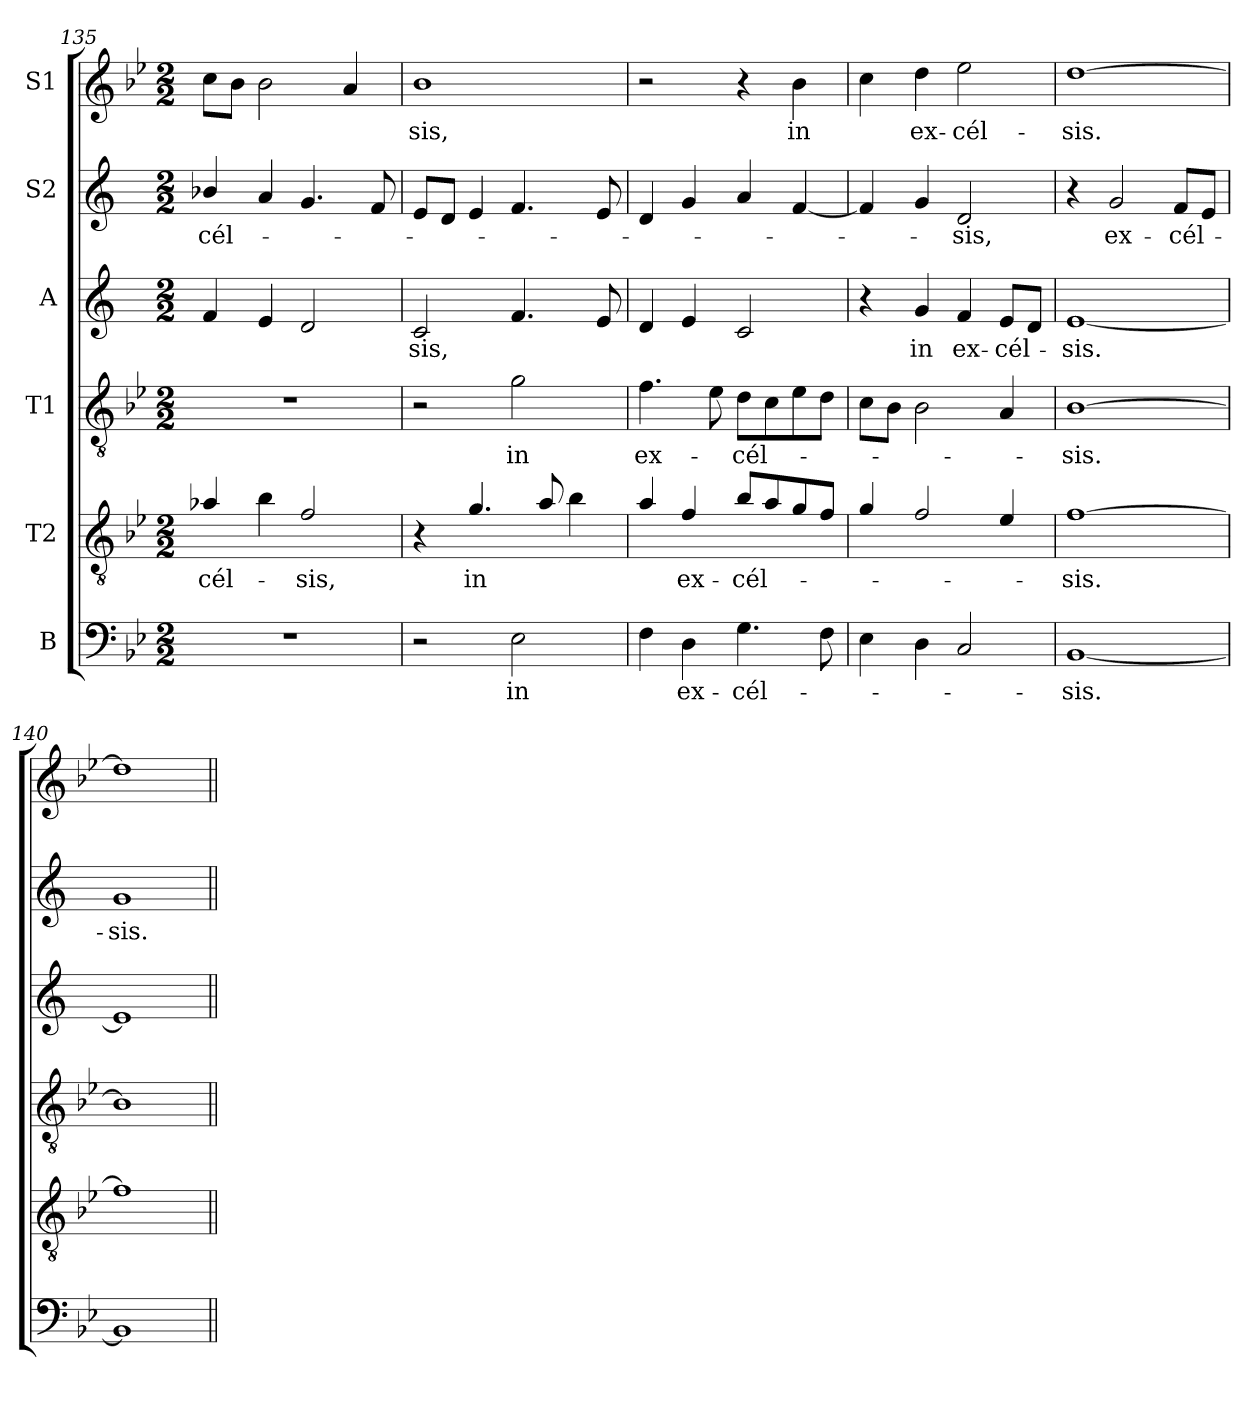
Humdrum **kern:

**kern	**text	**kern	**text	**kern	**text	**kern	**text	**kern	**text	**kern	**text
*part6	*part6	*part5	*part5	*part4	*part4	*part3	*part3	*part2	*part2	*part1	*part1
*staff6	*staff6	*staff5	*staff5	*staff4	*staff4	*staff3	*staff3	*staff2	*staff2	*staff1	*staff1
*I"B	*	*I"T2	*	*I"T1	*	*I"A	*	*I"S2	*	*I"S1	*
!!LO:PB:g=z
*clefF4	*	*clefGv2	*	*clefGv2	*	*clefG2	*	*clefG2	*	*clefG2	*
*	*	*ITrd8c14	*	*	*	*ITrd1c2	*	*ITrd1c2	*	*	*
*k[b-e-]	*	*k[b-e-]	*	*k[b-e-]	*	*k[b-e-]	*	*k[b-e-]	*	*k[b-e-]	*
*B-:	*	*B-:	*	*B-:	*	*B-:	*	*B-:	*	*B-:	*
*M2/2	*	*M2/2	*	*M2/2	*	*M2/2	*	*M2/2	*	*M2/2	*
=135	=135	=135	=135	=135	=135	=135	=135	=135	=135	=135	=135
!	!	!	!LO:LY:b	!	!	!	!	!	!LO:LY:b	!	!
1r	.	4A-X/	-cél-	1r	.	4e-/	.	4a-X/	-cél-	8cc\L	.
.	.	.	.	.	.	.	.	.	.	8b-\J	.
.	.	4B-\	.	.	.	4d/	.	4g/	.	2b-\	.
!	!	!	!LO:LY:b	!	!	!	!	!	!	!	!
.	.	2F/	-sis,	.	.	2c/	.	4.f/	.	.	.
.	.	.	.	.	.	.	.	.	.	4a/	.
.	.	.	.	.	.	.	.	8e-/	.	.	.
=136	=136	=136	=136	=136	=136	=136	=136	=136	=136	=136	=136
!	!	!	!	!	!	!	!LO:LY:b	!	!	!	!LO:LY:b
2r	.	4r	.	2r	.	2B-/	-sis,	8d/L	.	1b-	-sis,
.	.	.	.	.	.	.	.	8c/J	.	.	.
!	!	!	!LO:LY:b	!	!	!	!	!	!	!	!
.	.	4.G/	in	.	.	.	.	4d/	.	.	.
!	!LO:LY:b	!	!	!	!LO:LY:b	!	!	!	!	!	!
2E-\	in	.	.	2g\	in	4.e-/	.	4.e-/	.	.	.
.	.	8A/	.	.	.	.	.	.	.	.	.
.	.	4B-\	.	.	.	.	.	.	.	.	.
.	.	.	.	.	.	8d/	.	8d/	.	.	.
=137	=137	=137	=137	=137	=137	=137	=137	=137	=137	=137	=137
!	!	!	!	!	!LO:LY:b	!	!	!	!	!	!
4F\	.	4A/	.	4.f\	ex-	4c/	.	4c/	.	2r	.
!	!LO:LY:b	!	!LO:LY:b	!	!	!	!	!	!	!	!
4D\	ex-	4F/	ex-	.	.	4d/	.	4f/	.	.	.
.	.	.	.	8e-\	.	.	.	.	.	.	.
!	!LO:LY:b	!	!LO:LY:b	!	!LO:LY:b	!	!	!	!	!	!
4.G\	-cél-	8B-/L	-cél-	8d\L	-cél-	2B-/	.	4g/	.	4r	.
.	.	8A/	.	8c\	.	.	.	.	.	.	.
!	!	!	!	!	!	!	!	!	!	!	!LO:LY:b
.	.	8G/	.	8e-\	.	.	.	[4e-/	.	4b-\	in
8F\	.	8F/J	.	8d\J	.	.	.	.	.	.	.
=138	=138	=138	=138	=138	=138	=138	=138	=138	=138	=138	=138
4E-\	.	4G/	.	8c\L	.	4r	.	4e-/]	.	4cc\	.
.	.	.	.	8B-\J	.	.	.	.	.	.	.
!	!	!	!	!	!	!	!LO:LY:b	!	!	!	!LO:LY:b
4D\	.	2F/	.	2B-\	.	4f/	in	4f/	.	4dd\	ex-
!	!	!	!	!	!	!	!LO:LY:b	!	!LO:LY:b	!	!LO:LY:b
2C/	.	.	.	.	.	4e-/	ex-	2c/	-sis,	2ee-\	-cél-
!	!	!	!	!	!	!	!LO:LY:b	!	!	!	!
.	.	4E-/	.	4A/	.	8d/L	-cél-	.	.	.	.
.	.	.	.	.	.	8c/J	.	.	.	.	.
=139	=139	=139	=139	=139	=139	=139	=139	=139	=139	=139	=139
!	!LO:LY:b	!	!LO:LY:b	!	!LO:LY:b	!	!LO:LY:b	!	!	!	!LO:LY:b
[1BB-	-sis.	[1F	-sis.	[1B-	-sis.	[1d	-sis.	4r	.	[1dd	-sis.
!	!	!	!	!	!	!	!	!	!LO:LY:b	!	!
.	.	.	.	.	.	.	.	2f/	ex-	.	.
!	!	!	!	!	!	!	!	!	!LO:LY:b	!	!
.	.	.	.	.	.	.	.	8e-/L	-cél-	.	.
.	.	.	.	.	.	.	.	8d/J	.	.	.
=140	=140	=140	=140	=140	=140	=140	=140	=140	=140	=140	=140
!	!	!	!	!	!	!	!	!	!LO:LY:b	!	!
1BB-]	.	1F]	.	1B-]	.	1d]	.	1f	-sis.	1dd]	.
=||	=||	=||	=||	=||	=||	=||	=||	=||	=||	=||	=||
*-	*-	*-	*-	*-	*-	*-	*-	*-	*-	*-	*-
